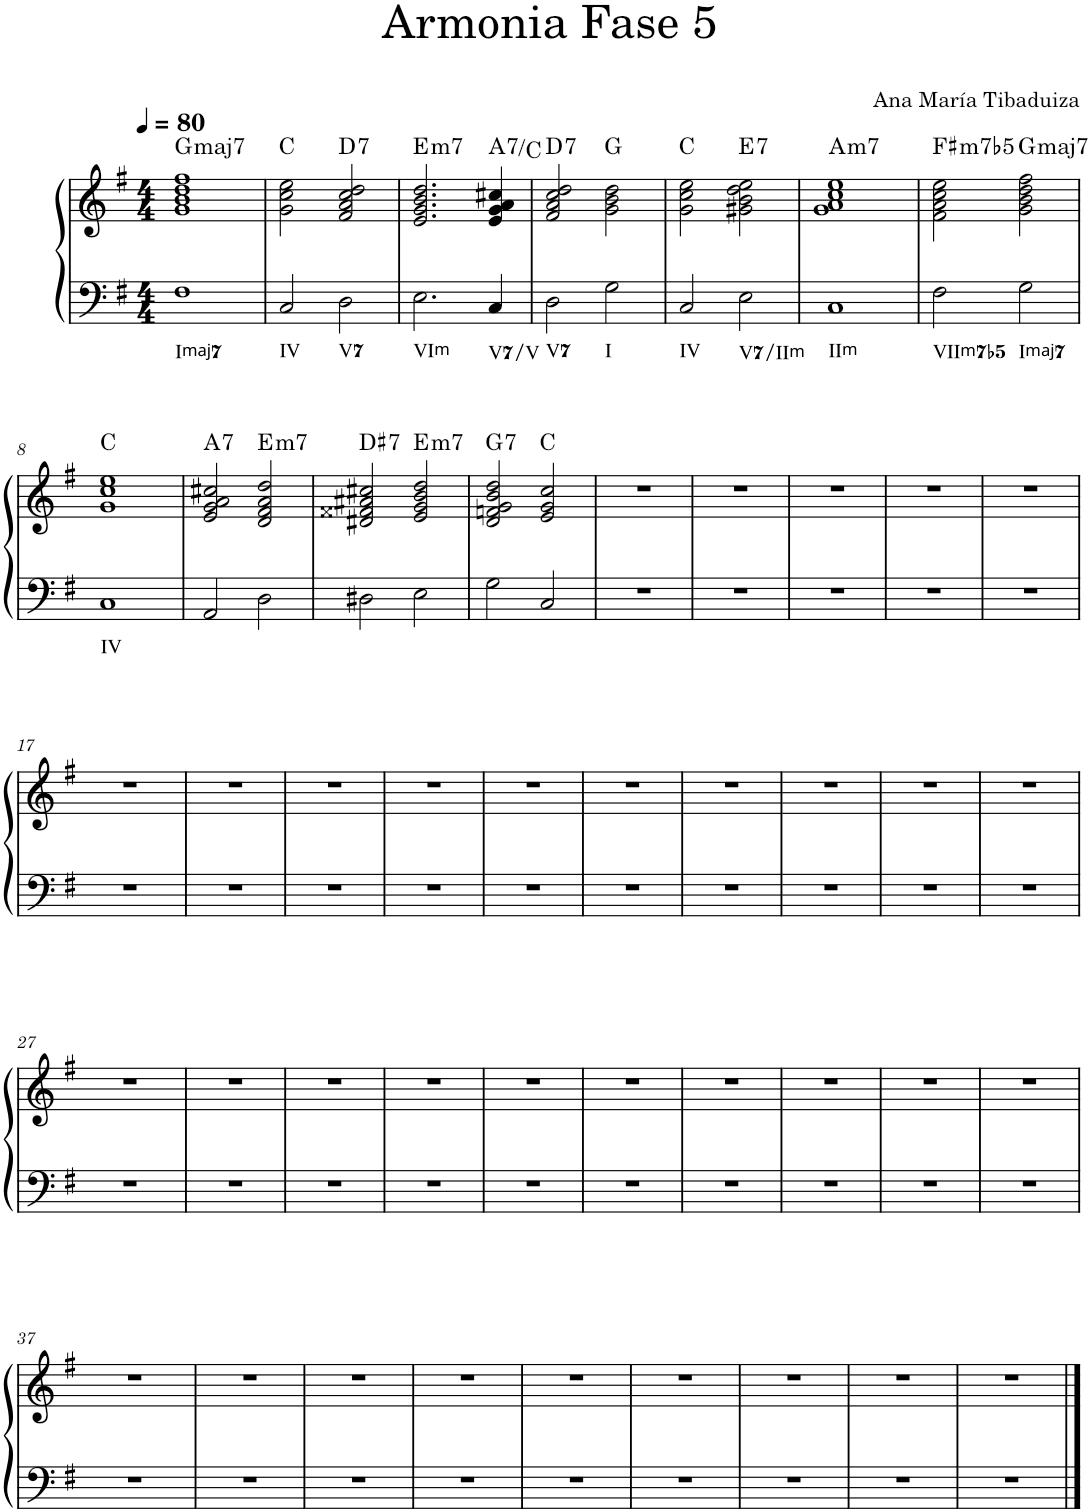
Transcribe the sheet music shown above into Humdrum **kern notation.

**kern	**kern	**harte
*part1	*part1	*part1
*staff2	*staff1	*
*I"Piano	*	*
*I'Pno.	*	*
*clefF4	*clefG2	*
*k[f#]	*k[f#]	*
*M4/4	*M4/4	*
*MM80	*MM80	*
=1	=1	=1
!	!	!LO:H:kt=maj7
1F#	1g 1b 1dd 1ff#	G:maj7
=2	=2	=2
2C/	2g\ 2cc\ 2ee\	C:maj
!	!	!LO:H:kt=7
2D\	2f#/ 2a/ 2cc/ 2dd/	D:7
=3	=3	=3
!	!	!LO:H:kt=m7
2.E\	2.e/ 2.g/ 2.b/ 2.dd/	E:min7
!	!	!LO:H:kt=7
4C/	4e/ 4g/ 4a/ 4cc#X/	A:7/b3
=4	=4	=4
!	!	!LO:H:kt=7
2D\	2f#/ 2a/ 2cc/ 2dd/	D:7
2G\	2g\ 2b\ 2dd\	G:maj
=5	=5	=5
2C/	2g\ 2cc\ 2ee\	C:maj
!	!	!LO:H:kt=7
2E\	2g#X\ 2b\ 2dd\ 2ee\	E:7
=6	=6	=6
!	!	!LO:H:kt=m7
1C	1g 1a 1cc 1ee	A:min7
=7	=7	=7
!	!	!LO:H:kt=m7b5
2F#\	2f#\ 2a\ 2cc\ 2ee\	F#:hdim7
!	!	!LO:H:kt=maj7
2G\	2g\ 2b\ 2dd\ 2ff#\	G:maj7
!!LO:LB:g=z
=8	=8	=8
1C	1g 1cc 1ee	C:maj
=9	=9	=9
!	!	!LO:H:kt=7
2AA/	2e/ 2g/ 2a/ 2cc#X/	A:7
!	!	!LO:H:kt=m7
2D\	2d/ 2f#/ 2a/ 2dd/	E:min7
=10	=10	=10
!	!	!LO:H:kt=7
2D#X\	2d#X/ 2f##X/ 2a#X/ 2cc#X/	D#:7
!	!	!LO:H:kt=m7
2E\	2e/ 2g/ 2b/ 2dd/	E:min7
=11	=11	=11
!	!	!LO:H:kt=7
2G\	2d/ 2fn/ 2g/ 2b/ 2dd/	G:7
2C/	2e/ 2g/ 2cc/	C:maj
=12	=12	=12
1r	1r	.
=13	=13	=13
1r	1r	.
=14	=14	=14
1r	1r	.
=15	=15	=15
1r	1r	.
=16	=16	=16
1r	1r	.
!!LO:LB:g=z
=17	=17	=17
1r	1r	.
=18	=18	=18
1r	1r	.
=19	=19	=19
1r	1r	.
=20	=20	=20
1r	1r	.
=21	=21	=21
1r	1r	.
=22	=22	=22
1r	1r	.
=23	=23	=23
1r	1r	.
=24	=24	=24
1r	1r	.
=25	=25	=25
1r	1r	.
=26	=26	=26
1r	1r	.
!!LO:LB:g=z
=27	=27	=27
1r	1r	.
=28	=28	=28
1r	1r	.
=29	=29	=29
1r	1r	.
=30	=30	=30
1r	1r	.
=31	=31	=31
1r	1r	.
=32	=32	=32
1r	1r	.
=33	=33	=33
1r	1r	.
=34	=34	=34
1r	1r	.
=35	=35	=35
1r	1r	.
=36	=36	=36
1r	1r	.
!!LO:LB:g=z
=37	=37	=37
1r	1r	.
=38	=38	=38
1r	1r	.
=39	=39	=39
1r	1r	.
=40	=40	=40
1r	1r	.
=41	=41	=41
1r	1r	.
=42	=42	=42
1r	1r	.
=43	=43	=43
1r	1r	.
=44	=44	=44
1r	1r	.
=45	=45	=45
1r	1r	.
==	==	==
*-	*-	*-
